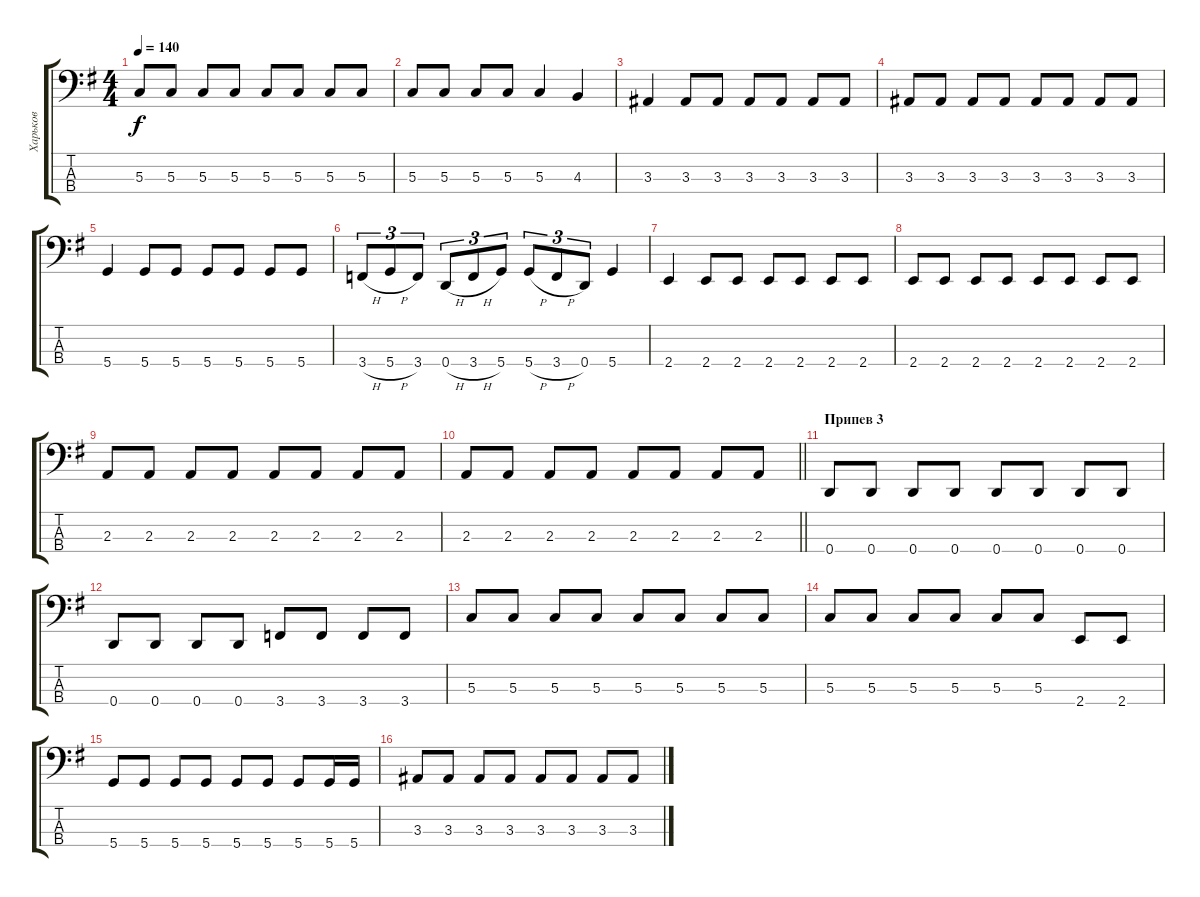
\track ("Харьков" "Харьков") {instrument electricbassfinger}
\staff {score tabs}
\tuning (F2 C2 G1 D1) {hide}
\ts (4 4)
\tempo 140
\clef f4
\ks g
5.3.8{dy f} 5.3.8 5.3.8 5.3.8 5.3.8 5.3.8 5.3.8 5.3.8 |
5.3.8 5.3.8 5.3.8 5.3.8 5.3.4 4.3.4 |
3.3.4 3.3.8 3.3.8 3.3.8 3.3.8 3.3.8 3.3.8 |
3.3.8 3.3.8 3.3.8 3.3.8 3.3.8 3.3.8 3.3.8 3.3.8 |
5.4.4 5.4.8 5.4.8 5.4.8 5.4.8 5.4.8 5.4.8 |
3.4{h}.8{tu (3 2)} 5.4{h}.8{tu (3 2)} 3.4.8{tu (3 2)} 0.4{h}.8{tu (3 2)} 3.4{h}.8{tu (3 2)} 5.4.8{tu (3 2)} 5.4{h}.8{tu (3 2)} 3.4{h}.8{tu (3 2)} 0.4.8{tu (3 2)} 5.4.4 |
2.4.4 2.4.8 2.4.8 2.4.8 2.4.8 2.4.8 2.4.8 |
2.4.8 2.4.8 2.4.8 2.4.8 2.4.8 2.4.8 2.4.8 2.4.8 |
2.3.8 2.3.8 2.3.8 2.3.8 2.3.8 2.3.8 2.3.8 2.3.8 |
\barLineRight lightlight
2.3.8 2.3.8 2.3.8 2.3.8 2.3.8 2.3.8 2.3.8 2.3.8 |
\section ("" "Припев 3")
0.4.8 0.4.8 0.4.8 0.4.8 0.4.8 0.4.8 0.4.8 0.4.8 |
0.4.8 0.4.8 0.4.8 0.4.8 3.4.8 3.4.8 3.4.8 3.4.8 |
5.3.8 5.3.8 5.3.8 5.3.8 5.3.8 5.3.8 5.3.8 5.3.8 |
5.3.8 5.3.8 5.3.8 5.3.8 5.3.8 5.3.8 2.4.8 2.4.8 |
5.4.8 5.4.8 5.4.8 5.4.8 5.4.8 5.4.8 5.4.8 5.4.16 5.4.16 |
3.3.8 3.3.8 3.3.8 3.3.8 3.3.8 3.3.8 3.3.8 3.3.8
